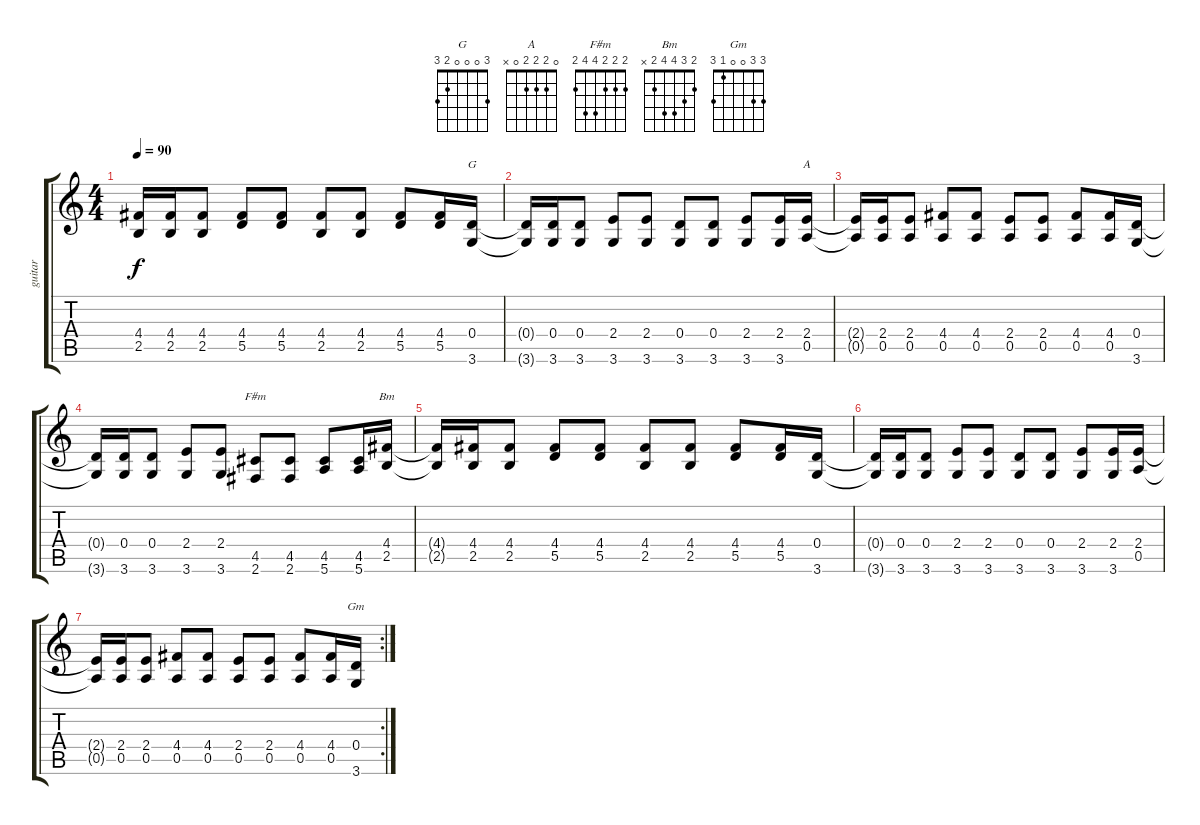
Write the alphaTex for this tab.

\track ("guitar" "guitar") {instrument overdrivenguitar}
\staff {score tabs}
\tuning (E4 B3 G3 D3 A2 E2) {hide}
\chord ("G" 3 0 0 0 2 3)
\chord ("A" 0 2 2 2 0 x)
\chord ("F#m" 2 2 2 4 4 2)
\chord ("Bm" 2 3 4 4 2 x)
\chord ("Gm" 3 3 0 0 1 3)
\ts (4 4)
\tempo 90
\clef g2
\ks c
(4.4{t} 2.5{t}).16{dy f} (4.4 2.5).16 (4.4 2.5).8 (4.4 5.5).8 (4.4 5.5).8 (4.4 2.5).8 (4.4 2.5).8 (4.4 5.5).8 (4.4 5.5).16 (0.4 3.6).16{ch "G"} |
(0.4{t} 3.6{t}).16 (0.4 3.6).16 (0.4 3.6).8 (2.4 3.6).8 (2.4 3.6).8 (0.4 3.6).8 (0.4 3.6).8 (2.4 3.6).8 (2.4 3.6).16 (2.4 0.5).16{ch "A"} |
(2.4{t} 0.5{t}).16 (2.4 0.5).16 (2.4 0.5).8 (4.4 0.5).8 (4.4 0.5).8 (2.4 0.5).8 (2.4 0.5).8 (4.4 0.5).8 (4.4 0.5).16 (0.4 3.6).16 |
(0.4{t} 3.6{t}).16 (0.4 3.6).16 (0.4 3.6).8 (2.4 3.6).8 (2.4 3.6).8 (4.5 2.6).8{ch "F#m"} (4.5 2.6).8 (4.5 5.6).8 (4.5 5.6).16 (4.4 2.5).16{ch "Bm"} |
(4.4{t} 2.5{t}).16 (4.4 2.5).16 (4.4 2.5).8 (4.4 5.5).8 (4.4 5.5).8 (4.4 2.5).8 (4.4 2.5).8 (4.4 5.5).8 (4.4 5.5).16 (0.4 3.6).16 |
(0.4{t} 3.6{t}).16 (0.4 3.6).16 (0.4 3.6).8 (2.4 3.6).8 (2.4 3.6).8 (0.4 3.6).8 (0.4 3.6).8 (2.4 3.6).8 (2.4 3.6).16 (2.4 0.5).16 |
\rc 2
(2.4{t} 0.5{t}).16 (2.4 0.5).16 (2.4 0.5).8 (4.4 0.5).8 (4.4 0.5).8 (2.4 0.5).8 (2.4 0.5).8 (4.4 0.5).8 (4.4 0.5).16 (0.4 3.6).16{ch "Gm"}
